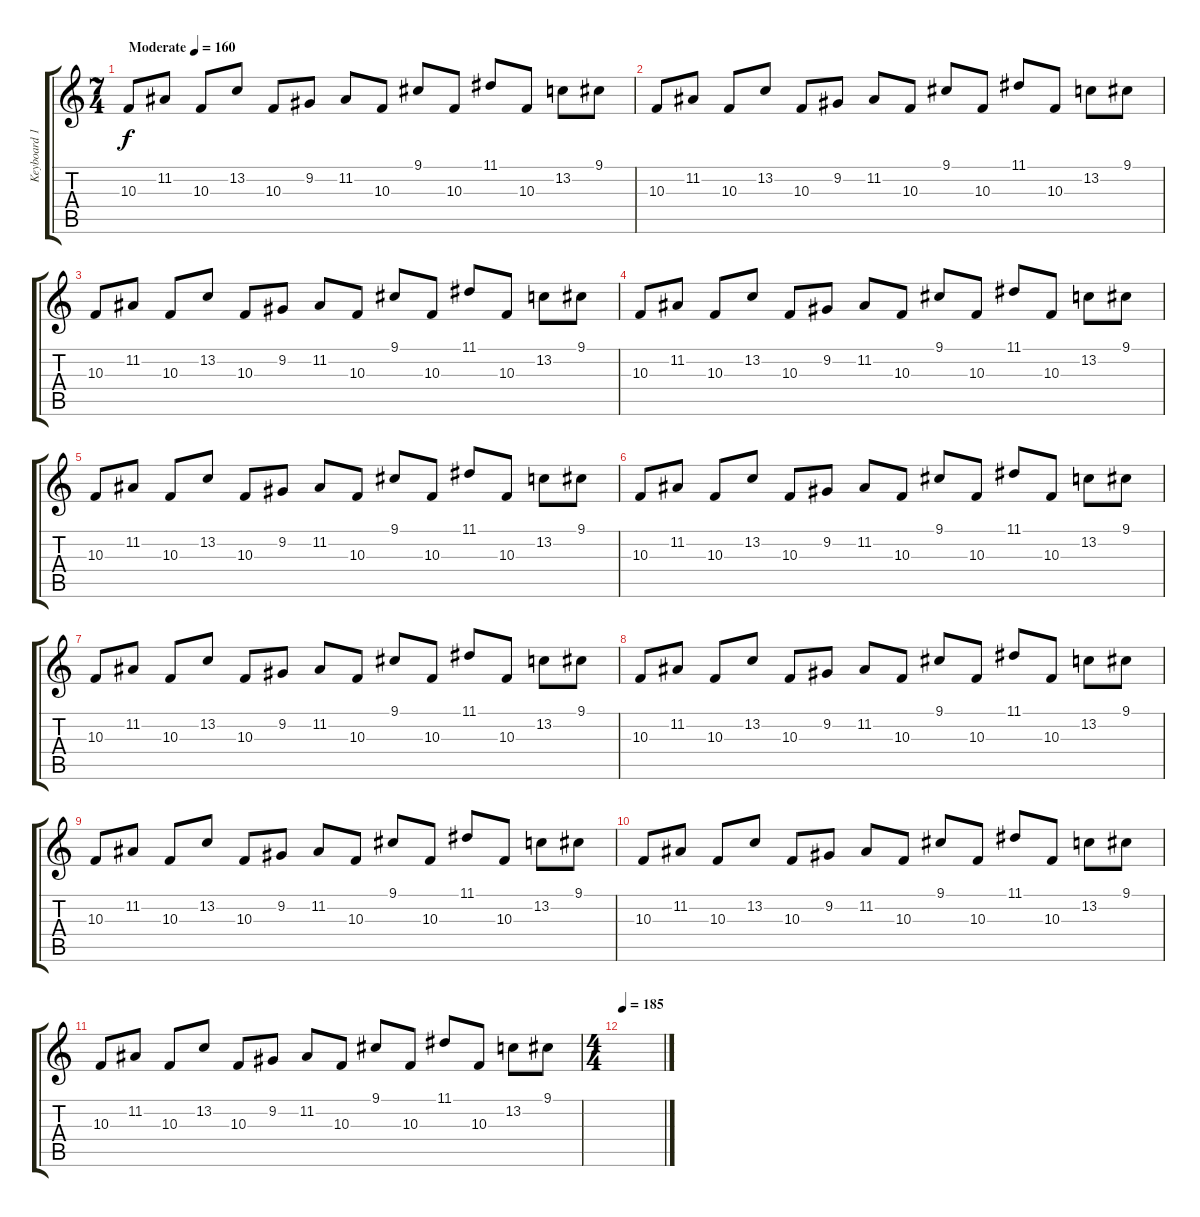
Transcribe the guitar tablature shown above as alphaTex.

\track ("Keyboard 1" "Keyboard 1") {instrument harpsichord}
\staff {score tabs}
\tuning (E4 B3 G3 D3 A2 E2) {hide}
\ts (7 4)
\tempo (160 "Moderate")
\clef g2
\ks c
10.3.8{dy f instrument harpsichord} 11.2.8 10.3.8 13.2.8 10.3.8 9.2.8 11.2.8 10.3.8 9.1.8 10.3.8 11.1.8 10.3.8 13.2.8 9.1.8 |
10.3.8 11.2.8 10.3.8 13.2.8 10.3.8 9.2.8 11.2.8 10.3.8 9.1.8 10.3.8 11.1.8 10.3.8 13.2.8 9.1.8 |
10.3.8 11.2.8 10.3.8 13.2.8 10.3.8 9.2.8 11.2.8 10.3.8 9.1.8 10.3.8 11.1.8 10.3.8 13.2.8 9.1.8 |
10.3.8 11.2.8 10.3.8 13.2.8 10.3.8 9.2.8 11.2.8 10.3.8 9.1.8 10.3.8 11.1.8 10.3.8 13.2.8 9.1.8 |
10.3.8 11.2.8 10.3.8 13.2.8 10.3.8 9.2.8 11.2.8 10.3.8 9.1.8 10.3.8 11.1.8 10.3.8 13.2.8 9.1.8 |
10.3.8 11.2.8 10.3.8 13.2.8 10.3.8 9.2.8 11.2.8 10.3.8 9.1.8 10.3.8 11.1.8 10.3.8 13.2.8 9.1.8 |
10.3.8 11.2.8 10.3.8 13.2.8 10.3.8 9.2.8 11.2.8 10.3.8 9.1.8 10.3.8 11.1.8 10.3.8 13.2.8 9.1.8 |
10.3.8 11.2.8 10.3.8 13.2.8 10.3.8 9.2.8 11.2.8 10.3.8 9.1.8 10.3.8 11.1.8 10.3.8 13.2.8 9.1.8 |
10.3.8 11.2.8 10.3.8 13.2.8 10.3.8 9.2.8 11.2.8 10.3.8 9.1.8 10.3.8 11.1.8 10.3.8 13.2.8 9.1.8 |
10.3.8 11.2.8 10.3.8 13.2.8 10.3.8 9.2.8 11.2.8 10.3.8 9.1.8 10.3.8 11.1.8 10.3.8 13.2.8 9.1.8 |
10.3.8 11.2.8 10.3.8 13.2.8 10.3.8 9.2.8 11.2.8{volume 10} 10.3.8 9.1.8{volume 8} 10.3.8 11.1.8 10.3.8{volume 6} 13.2.8 9.1.8 |
\ts (4 4)
\tempo 185
